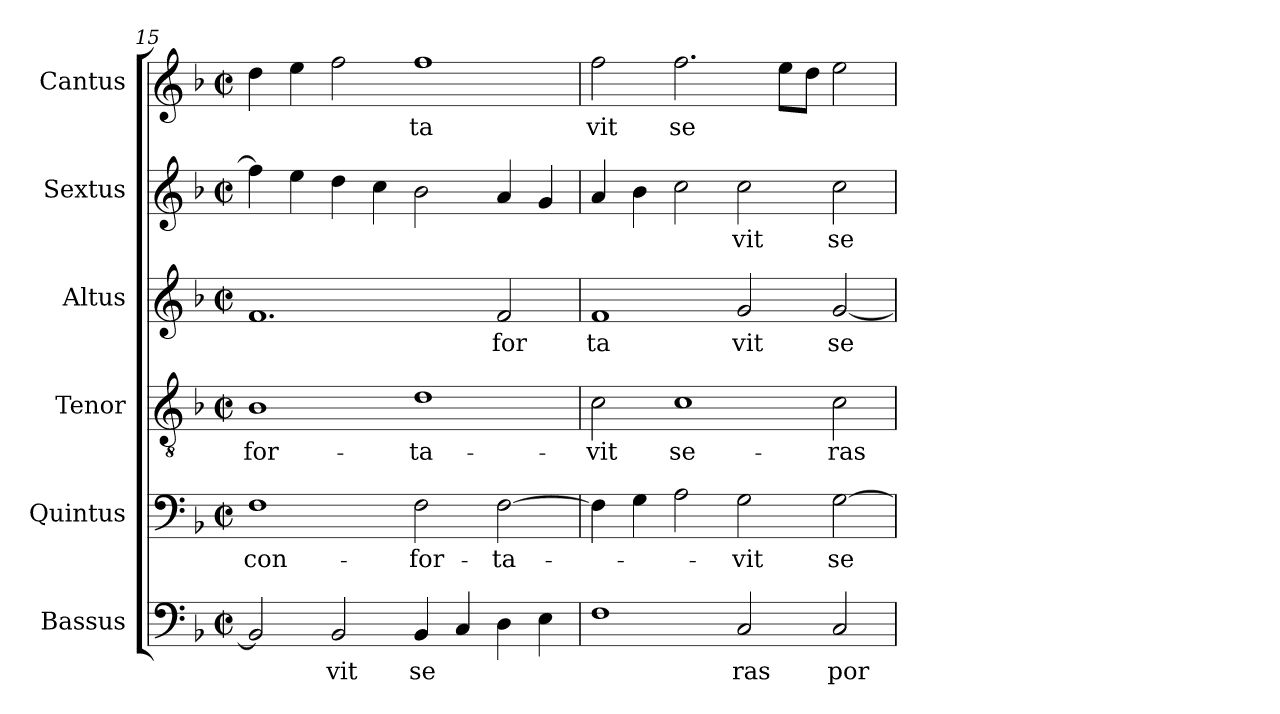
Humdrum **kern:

**kern	**text	**kern	**text	**kern	**text	**kern	**text	**kern	**text	**kern	**text
*part6	*part6	*part5	*part5	*part4	*part4	*part3	*part3	*part2	*part2	*part1	*part1
*staff6	*staff6	*staff5	*staff5	*staff4	*staff4	*staff3	*staff3	*staff2	*staff2	*staff1	*staff1
*I"Bassus	*	*I"Quintus	*	*I"Tenor	*	*I"Altus	*	*I"Sextus	*	*I"Cantus	*
*I'Bassus	*	*I'Quintus	*	*I'Tenor	*	*I'Altus	*	*I'Sextus	*	*I'Cantus	*
*clefF4	*	*clefF4	*	*clefGv2	*	*clefG2	*	*clefG2	*	*clefG2	*
*k[b-]	*	*k[b-]	*	*k[b-]	*	*k[b-]	*	*k[b-]	*	*k[b-]	*
*F:	*	*F:	*	*F:	*	*F:	*	*F:	*	*F:	*
*M2/2	*	*M2/2	*	*M2/2	*	*M2/2	*	*M2/2	*	*M2/2	*
*met(c|)	*	*met(c|)	*	*met(c|)	*	*met(c|)	*	*met(c|)	*	*met(c|)	*
=15	=15	=15	=15	=15	=15	=15	=15	=15	=15	=15	=15
!	!	!	!LO:LY:b:cj	!	!LO:LY:b:cj	!	!	!	!	!	!
2BB-/]	.	1F	con-	1B-	-for-	1.f	.	4ff\]	.	4dd\	.
.	.	.	.	.	.	.	.	4ee\	.	4ee\	.
!	!LO:LY:b:cj	!	!	!	!	!	!	!	!	!	!
2BB-/	vit	.	.	.	.	.	.	4dd\	.	2ff\	.
.	.	.	.	.	.	.	.	4cc\	.	.	.
!	!LO:LY:b:cj	!	!LO:LY:b:cj	!	!LO:LY:b:cj	!	!	!	!	!	!LO:LY:b:cj
4BB-/	se	2F\	-for-	1d	-ta-	.	.	2b-\	.	1ff	ta
4C/	.	.	.	.	.	.	.	.	.	.	.
!	!	!	!LO:LY:b:cj	!	!	!	!LO:LY:b:cj	!	!	!	!
4D\	.	[>2F\	-ta-	.	.	2f/	for	4a/	.	.	.
4E\	.	.	.	.	.	.	.	4g/	.	.	.
=16	=16	=16	=16	=16	=16	=16	=16	=16	=16	=16	=16
!	!	!	!	!	!LO:LY:b:cj	!	!LO:LY:b:cj	!	!	!	!LO:LY:b:cj
1F	.	4F\]	.	2c\	-vit	1f	ta	4a/	.	2ff\	vit
.	.	4G\	.	.	.	.	.	4b-\	.	.	.
!	!	!	!	!	!LO:LY:b:cj	!	!	!	!	!	!LO:LY:b:cj
.	.	2A\	.	1c	se-	.	.	2cc\	.	2.ff\	se
!	!LO:LY:b:cj	!	!LO:LY:b:cj	!	!	!	!LO:LY:b:cj	!	!LO:LY:b:cj	!	!
2C/	ras	2G\	-vit	.	.	2g/	vit	2cc\	-vit	.	.
.	.	.	.	.	.	.	.	.	.	8ee\L	.
.	.	.	.	.	.	.	.	.	.	8dd\J	.
!	!LO:LY:b:cj	!	!LO:LY:b:cj	!	!LO:LY:b:cj	!	!LO:LY:b:cj	!	!LO:LY:b:cj	!	!
2C/	por	[>2G\	se-	2c\	-ras	[>2g/	se	2cc\	se-	2ee\	.
=	=	=	=	=	=	=	=	=	=	=	=
*-	*-	*-	*-	*-	*-	*-	*-	*-	*-	*-	*-
